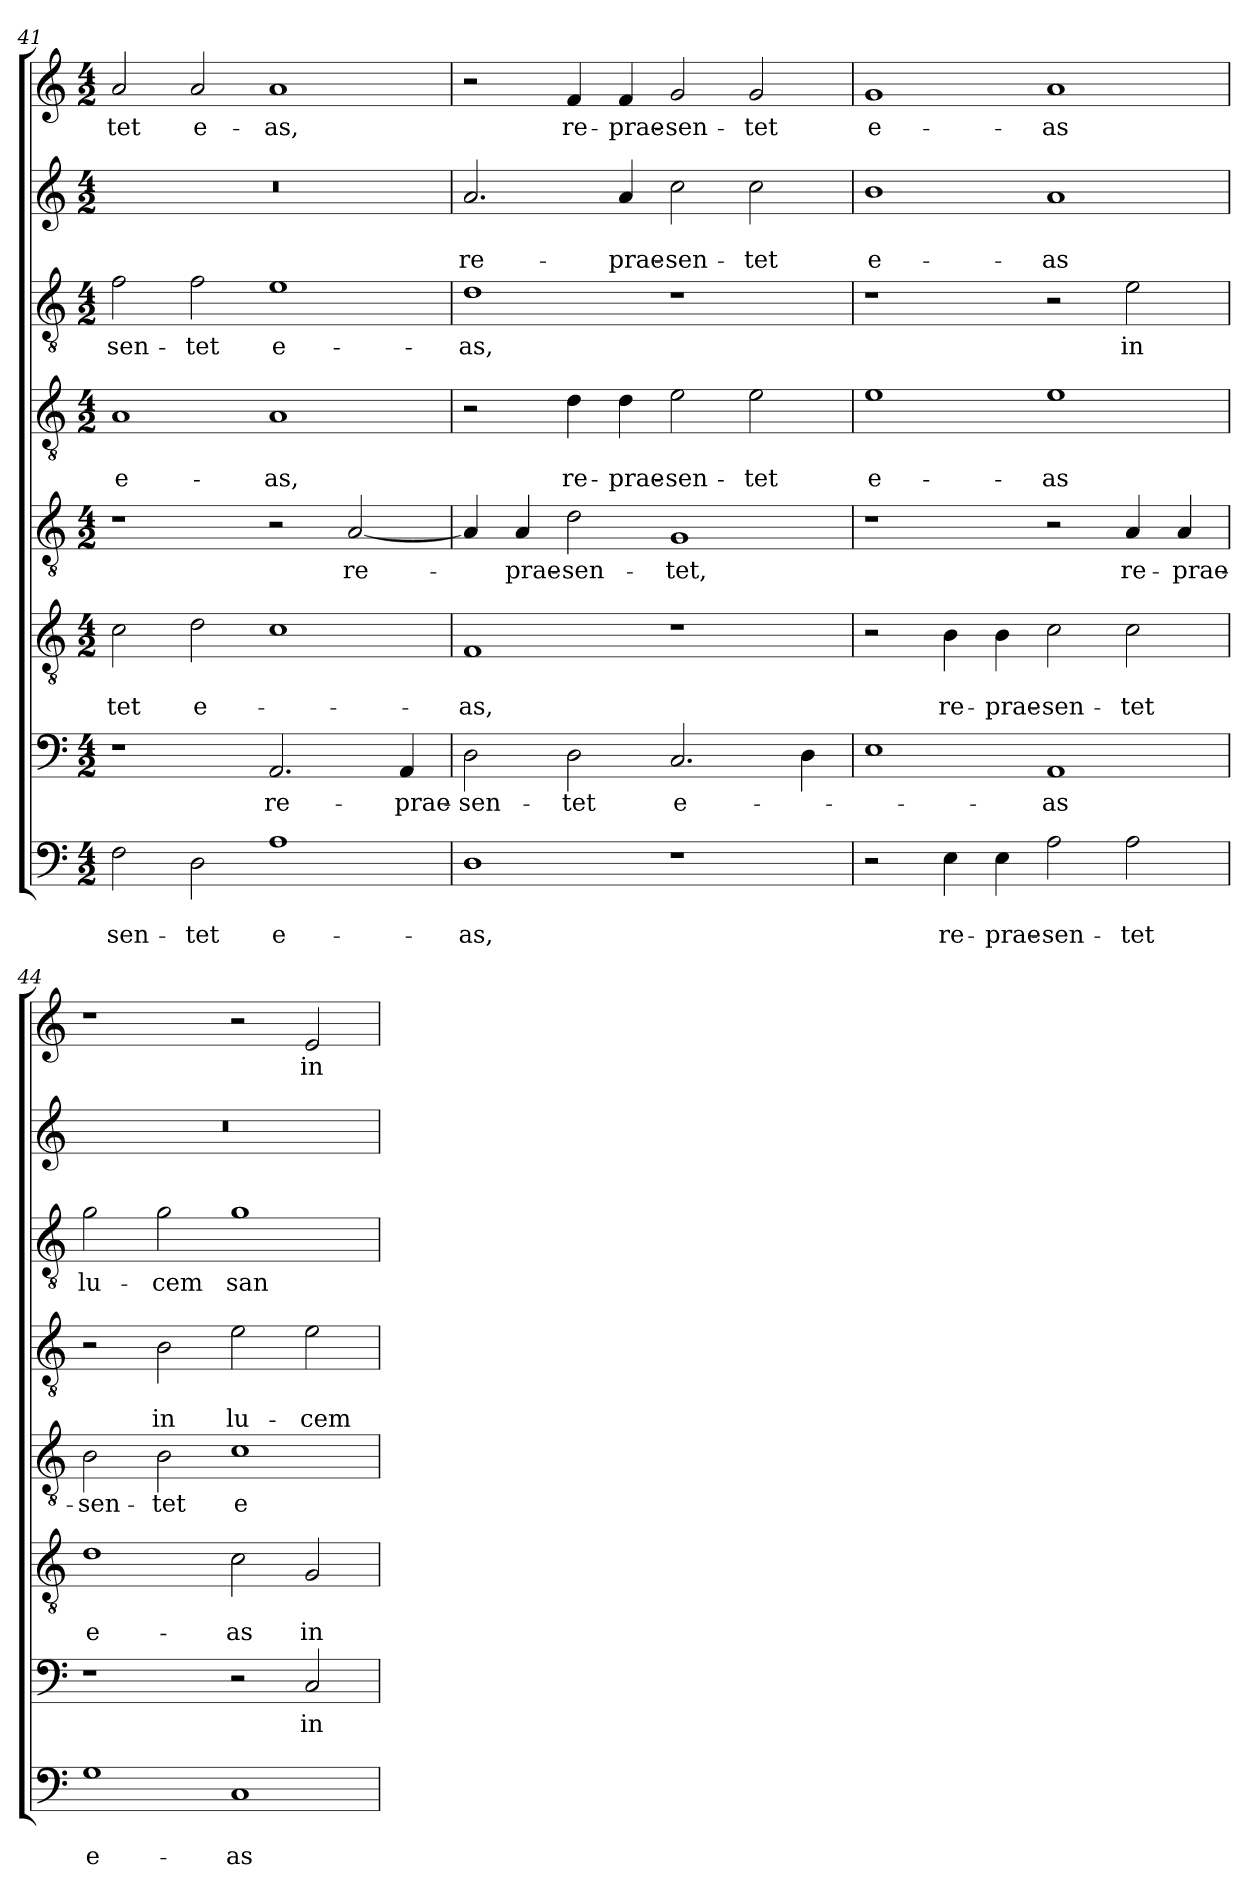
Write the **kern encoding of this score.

**kern	**text	**text	**kern	**text	**kern	**text	**text	**kern	**text	**kern	**text	**text	**kern	**text	**kern	**text	**text	**kern	**text
*part8	*part8	*part8	*part7	*part7	*part6	*part6	*part6	*part5	*part5	*part4	*part4	*part4	*part3	*part3	*part2	*part2	*part2	*part1	*part1
*staff8	*staff8	*staff8	*staff7	*staff7	*staff6	*staff6	*staff6	*staff5	*staff5	*staff4	*staff4	*staff4	*staff3	*staff3	*staff2	*staff2	*staff2	*staff1	*staff1
*clefF4	*	*	*clefF4	*	*clefGv2	*	*	*clefGv2	*	*clefGv2	*	*	*clefGv2	*	*clefG2	*	*	*clefG2	*
*k[]	*	*	*k[]	*	*k[]	*	*	*k[]	*	*k[]	*	*	*k[]	*	*k[]	*	*	*k[]	*
*C:	*	*	*C:	*	*C:	*	*	*C:	*	*C:	*	*	*C:	*	*C:	*	*	*C:	*
*M4/2	*	*	*M4/2	*	*M4/2	*	*	*M4/2	*	*M4/2	*	*	*M4/2	*	*M4/2	*	*	*M4/2	*
=41	=41	=41	=41	=41	=41	=41	=41	=41	=41	=41	=41	=41	=41	=41	=41	=41	=41	=41	=41
!	!	!LO:LY:b	!	!	!	!	!LO:LY:b	!	!	!	!	!LO:LY:b	!	!LO:LY:b	!	!	!	!	!LO:LY:b
2F\	.	-sen-	1r	.	2c\	.	-tet	1r	.	1A	.	e-	2f\	-sen-	0r	.	.	2a/	-tet
!	!	!LO:LY:b	!	!	!	!	!LO:LY:b	!	!	!	!	!	!	!LO:LY:b	!	!	!	!	!LO:LY:b
2D\	.	-tet	.	.	2d\	.	e-	.	.	.	.	.	2f\	-tet	.	.	.	2a/	e-
!	!	!LO:LY:b	!	!LO:LY:b	!	!	!	!	!	!	!	!LO:LY:b	!	!LO:LY:b	!	!	!	!	!LO:LY:b
1A	.	e-	2.AA/	re-	1c	.	.	2r	.	1A	.	-as,	1e	e-	.	.	.	1a	-as,
!	!	!	!	!	!	!	!	!	!LO:LY:b	!	!	!	!	!	!	!	!	!	!
.	.	.	.	.	.	.	.	[2A/	re-	.	.	.	.	.	.	.	.	.	.
!	!	!	!	!LO:LY:b	!	!	!	!	!	!	!	!	!	!	!	!	!	!	!
.	.	.	4AA/	-prae-	.	.	.	.	.	.	.	.	.	.	.	.	.	.	.
=42	=42	=42	=42	=42	=42	=42	=42	=42	=42	=42	=42	=42	=42	=42	=42	=42	=42	=42	=42
!	!	!LO:LY:b	!	!LO:LY:b	!	!	!LO:LY:b	!	!	!	!	!	!	!LO:LY:b	!	!	!LO:LY:b	!	!
1D	.	-as,	2D\	-sen-	1F	.	-as,	4A/]	.	2r	.	.	1d	-as,	2.a/	.	re-	2r	.
!	!	!	!	!	!	!	!	!	!LO:LY:b	!	!	!	!	!	!	!	!	!	!
.	.	.	.	.	.	.	.	4A/	-prae-	.	.	.	.	.	.	.	.	.	.
!	!	!	!	!LO:LY:b	!	!	!	!	!LO:LY:b	!	!	!LO:LY:b	!	!	!	!	!	!	!LO:LY:b
.	.	.	2D\	-tet	.	.	.	2d\	-sen-	4d\	.	re-	.	.	.	.	.	4f/	re-
!	!	!	!	!	!	!	!	!	!	!	!	!LO:LY:b	!	!	!	!	!LO:LY:b	!	!LO:LY:b
.	.	.	.	.	.	.	.	.	.	4d\	.	-prae-	.	.	4a/	.	-prae-	4f/	-prae-
!	!	!	!	!LO:LY:b	!	!	!	!	!LO:LY:b	!	!	!LO:LY:b	!	!	!	!	!LO:LY:b	!	!LO:LY:b
1r	.	.	2.C/	e-	1r	.	.	1G	-tet,	2e\	.	-sen-	1r	.	2cc\	.	-sen-	2g/	-sen-
!	!	!	!	!	!	!	!	!	!	!	!	!LO:LY:b	!	!	!	!	!LO:LY:b	!	!LO:LY:b
.	.	.	.	.	.	.	.	.	.	2e\	.	-tet	.	.	2cc\	.	-tet	2g/	-tet
.	.	.	4D\	.	.	.	.	.	.	.	.	.	.	.	.	.	.	.	.
!!LO:LB:g=z
=43	=43	=43	=43	=43	=43	=43	=43	=43	=43	=43	=43	=43	=43	=43	=43	=43	=43	=43	=43
!	!	!	!	!	!	!	!	!	!	!	!	!LO:LY:b	!	!	!	!	!LO:LY:b	!	!LO:LY:b
2r	.	.	1E	.	2r	.	.	1r	.	1e	.	e-	1r	.	1b	.	e-	1g	e-
!	!	!LO:LY:b	!	!	!	!	!LO:LY:b	!	!	!	!	!	!	!	!	!	!	!	!
4E\	.	re-	.	.	4B\	.	re-	.	.	.	.	.	.	.	.	.	.	.	.
!	!	!LO:LY:b	!	!	!	!	!LO:LY:b	!	!	!	!	!	!	!	!	!	!	!	!
4E\	.	-prae-	.	.	4B\	.	-prae-	.	.	.	.	.	.	.	.	.	.	.	.
!	!	!LO:LY:b	!	!LO:LY:b	!	!	!LO:LY:b	!	!	!	!	!LO:LY:b	!	!	!	!	!LO:LY:b	!	!LO:LY:b
2A\	.	-sen-	1AA	-as	2c\	.	-sen-	2r	.	1e	.	-as	2r	.	1a	.	-as	1a	-as
!	!	!LO:LY:b	!	!	!	!	!LO:LY:b	!	!LO:LY:b	!	!	!	!	!LO:LY:b	!	!	!	!	!
2A\	.	-tet	.	.	2c\	.	-tet	4A/	re-	.	.	.	2e\	in	.	.	.	.	.
!	!	!	!	!	!	!	!	!	!LO:LY:b	!	!	!	!	!	!	!	!	!	!
.	.	.	.	.	.	.	.	4A/	-prae-	.	.	.	.	.	.	.	.	.	.
=44	=44	=44	=44	=44	=44	=44	=44	=44	=44	=44	=44	=44	=44	=44	=44	=44	=44	=44	=44
!	!	!LO:LY:b	!	!	!	!	!LO:LY:b	!	!LO:LY:b	!	!	!	!	!LO:LY:b	!	!	!	!	!
1G	.	e-	1r	.	1d	.	e-	2B\	-sen-	2r	.	.	2g\	lu-	0r	.	.	1r	.
!	!	!	!	!	!	!	!	!	!LO:LY:b	!	!	!LO:LY:b	!	!LO:LY:b	!	!	!	!	!
.	.	.	.	.	.	.	.	2B\	-tet	2B\	.	in	2g\	-cem	.	.	.	.	.
!	!	!LO:LY:b	!	!	!	!	!LO:LY:b	!	!LO:LY:b	!	!	!LO:LY:b	!	!LO:LY:b	!	!	!	!	!
1C	.	-as	2r	.	2c\	.	-as	1c	e-	2e\	.	lu-	1g	san-	.	.	.	2r	.
!	!	!	!	!LO:LY:b	!	!	!LO:LY:b	!	!	!	!	!LO:LY:b	!	!	!	!	!	!	!LO:LY:b
.	.	.	2C/	in	2G/	.	in	.	.	2e\	.	-cem	.	.	.	.	.	2e/	in
=	=	=	=	=	=	=	=	=	=	=	=	=	=	=	=	=	=	=	=
*-	*-	*-	*-	*-	*-	*-	*-	*-	*-	*-	*-	*-	*-	*-	*-	*-	*-	*-	*-
